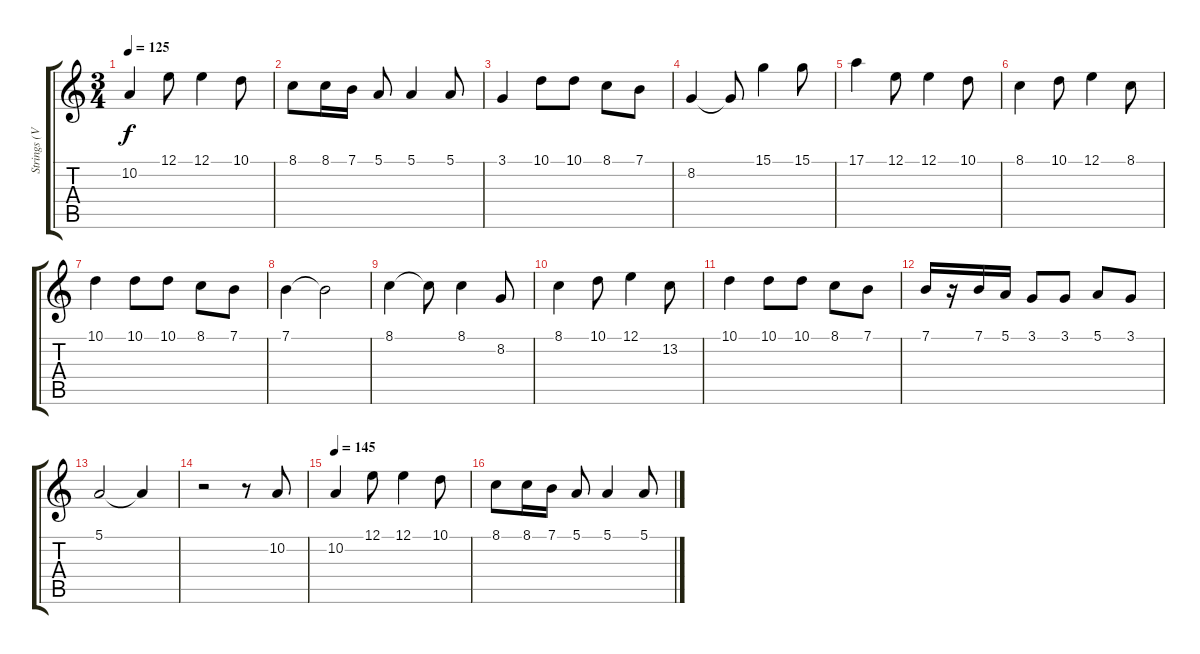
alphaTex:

\track ("Strings (Violin)" "Strings (V") {instrument violin}
\staff {score tabs}
\tuning (E4 B3 G3 D3 A2 E2) {hide}
\ts (3 4)
\tempo 125
\clef g2
\ks c
10.2.4{dy f} 12.1.8 12.1.4 10.1.8 |
8.1.8 8.1.16 7.1.16 5.1.8 5.1.4 5.1.8 |
3.1.4 10.1.8 10.1.8 8.1.8 7.1.8 |
8.2.4 8.2{t}.8 15.1.4 15.1.8 |
17.1.4 12.1.8 12.1.4 10.1.8 |
8.1.4 10.1.8 12.1.4 8.1.8 |
10.1.4 10.1.8 10.1.8 8.1.8 7.1.8 |
7.1.4 7.1{t}.2 |
8.1.4 8.1{t}.8 8.1.4 8.2.8 |
8.1.4 10.1.8 12.1.4 13.2.8 |
10.1.4 10.1.8 10.1.8 8.1.8 7.1.8 |
7.1.16 r.16 7.1.16 5.1.16 3.1.8 3.1.8 5.1.8 3.1.8 |
5.1.2 5.1{t}.4 |
r.2 r.8 10.2.8 |
\tempo 145
10.2.4 12.1.8 12.1.4 10.1.8 |
8.1.8 8.1.16 7.1.16 5.1.8 5.1.4 5.1.8
